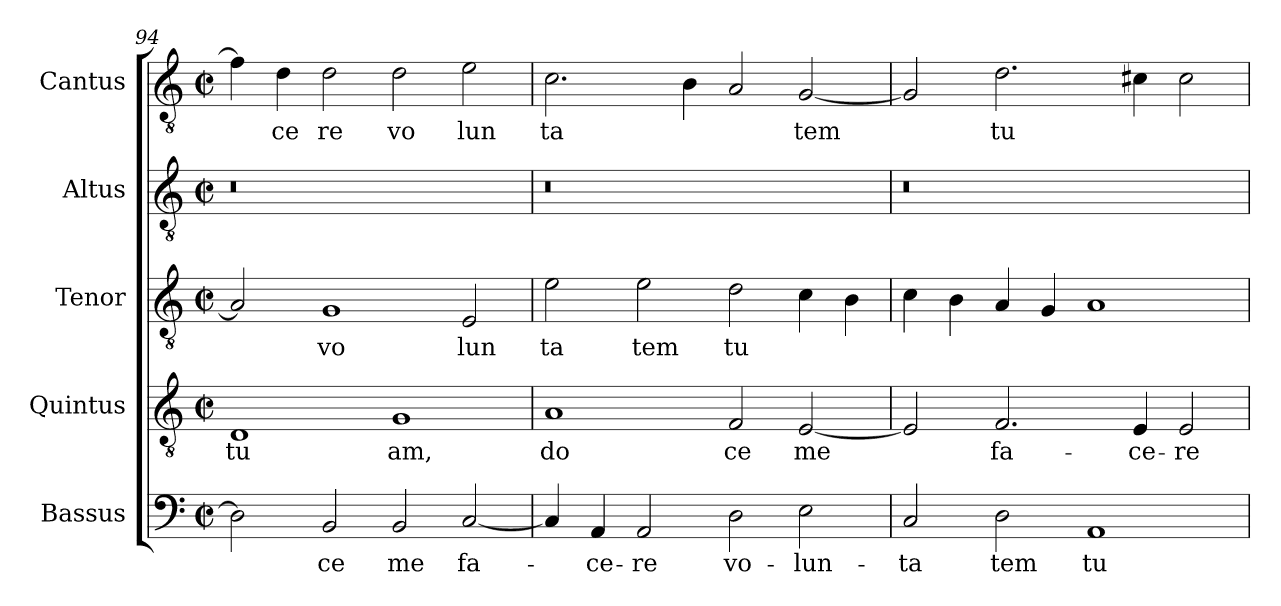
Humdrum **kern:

**kern	**text	**kern	**text	**kern	**text	**kern	**kern	**text
*part5	*part5	*part4	*part4	*part3	*part3	*part2	*part1	*part1
*staff5	*staff5	*staff4	*staff4	*staff3	*staff3	*staff2	*staff1	*staff1
*I"Bassus	*	*I"Quintus	*	*I"Tenor	*	*I"Altus	*I"Cantus	*
*clefF4	*	*clefGv2	*	*clefGv2	*	*clefGv2	*clefGv2	*
*M2/2	*	*M2/2	*	*M2/2	*	*M2/2	*M2/2	*
*met(c|)	*	*met(c|)	*	*met(c|)	*	*met(c|)	*met(c|)	*
=94	=94	=94	=94	=94	=94	=94	=94	=94
!	!	!	!LO:LY:b:cj	!	!	!	!	!
2D\]	.	1D	tu	2A/]	.	0r	4f\]	.
!	!	!	!	!	!	!	!	!LO:LY:b:cj
.	.	.	.	.	.	.	4d\	ce
!	!LO:LY:b:cj	!	!	!	!LO:LY:b:cj	!	!	!LO:LY:b:cj
2BB/	-ce	.	.	1G	vo	.	2d\	re
!	!LO:LY:b:cj	!	!LO:LY:b:cj	!	!	!	!	!LO:LY:b:cj
2BB/	me	1G	am,	.	.	.	2d\	vo
!	!LO:LY:b:cj	!	!	!	!LO:LY:b:cj	!	!	!LO:LY:b:cj
[<2C/	fa-	.	.	2E/	lun	.	2e\	lun
=95	=95	=95	=95	=95	=95	=95	=95	=95
!	!	!	!LO:LY:b:cj	!	!LO:LY:b:cj	!	!	!LO:LY:b:cj
4C/]	.	1A	do	2e\	ta	0r	2.c\	ta
!	!LO:LY:b:cj	!	!	!	!	!	!	!
4AA/	-ce-	.	.	.	.	.	.	.
!	!LO:LY:b:cj	!	!	!	!LO:LY:b:cj	!	!	!
2AA/	-re	.	.	2e\	tem	.	.	.
.	.	.	.	.	.	.	4B\	.
!	!LO:LY:b:cj	!	!LO:LY:b:cj	!	!LO:LY:b:cj	!	!	!
2D\	vo-	2F/	ce	2d\	tu	.	2A/	.
!	!LO:LY:b:cj	!	!LO:LY:b	!	!	!	!	!LO:LY:b
2E\	-lun-	[>2E/	me	4c\	.	.	[>2G/	tem
.	.	.	.	4B\	.	.	.	.
!!LO:LB:g=z
=96	=96	=96	=96	=96	=96	=96	=96	=96
!	!LO:LY:b:cj	!	!	!	!	!	!	!
2C/	-ta	2E/]	.	4c\	.	0r	2G/]	.
.	.	.	.	4B\	.	.	.	.
!	!LO:LY:b:cj	!	!LO:LY:b:cj	!	!	!	!	!LO:LY:b:cj
2D\	tem	2.F/	fa-	4A/	.	.	2.d\	tu
.	.	.	.	4G/	.	.	.	.
!	!LO:LY:b:cj	!	!	!	!	!	!	!
1AA	tu	.	.	1A	.	.	.	.
!	!	!	!LO:LY:b:cj	!	!	!	!	!
.	.	4E/	-ce-	.	.	.	4c#\	.
!	!	!	!LO:LY:b:cj	!	!	!	!	!
.	.	2E/	-re	.	.	.	2c#\	.
=	=	=	=	=	=	=	=	=
*-	*-	*-	*-	*-	*-	*-	*-	*-
